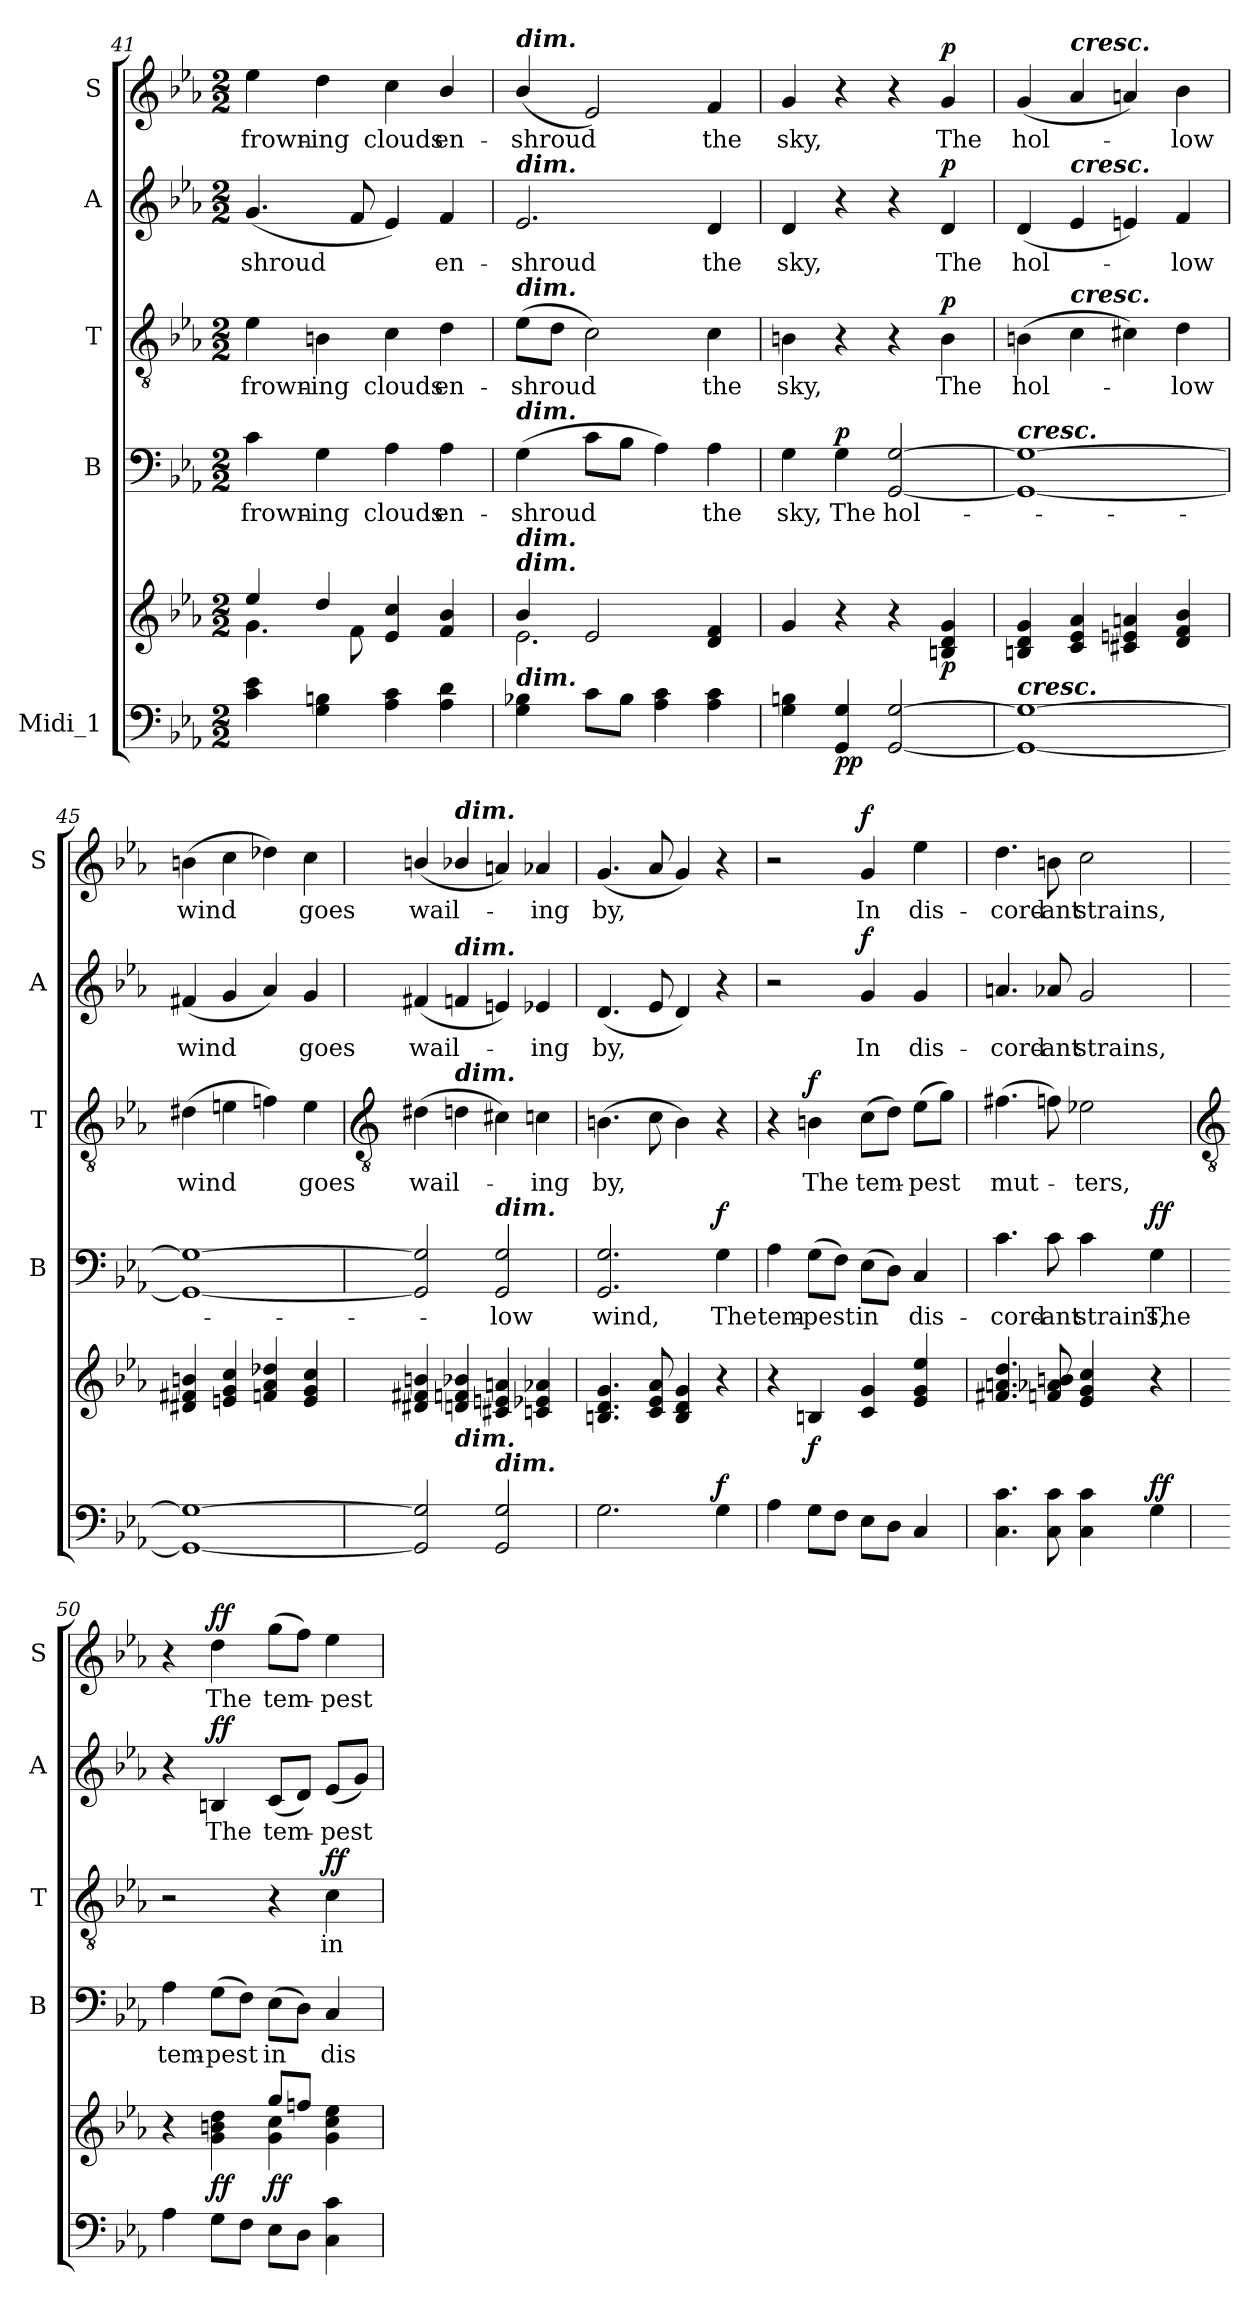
**kern	**kern	**dynam	**kern	**text	**dynam	**kern	**text	**dynam	**kern	**text	**dynam	**kern	**text	**dynam
*part5	*part5	*part5	*part4	*part4	*part4	*part3	*part3	*part3	*part2	*part2	*part2	*part1	*part1	*part1
*staff6	*staff5	*staff5/6	*staff4	*staff4	*staff4	*staff3	*staff3	*staff3	*staff2	*staff2	*staff2	*staff1	*staff1	*staff1
*I"Midi_1	*	*	*I"B	*	*	*I"T	*	*	*I"A	*	*	*I"S	*	*
*	*	*	*I'B	*	*	*I'T	*	*	*I'A	*	*	*I'S	*	*
!!LO:LB:g=z
*clefF4	*clefG2	*	*clefF4	*	*	*clefGv2	*	*	*clefG2	*	*	*clefG2	*	*
*k[b-e-a-]	*k[b-e-a-]	*	*k[b-e-a-]	*	*	*k[b-e-a-]	*	*	*k[b-e-a-]	*	*	*k[b-e-a-]	*	*
*E-:	*E-:	*	*E-:	*	*	*E-:	*	*	*E-:	*	*	*E-:	*	*
*M2/2	*M2/2	*	*M2/2	*	*	*M2/2	*	*	*M2/2	*	*	*M2/2	*	*
=41	=41	=41	=41	=41	=41	=41	=41	=41	=41	=41	=41	=41	=41	=41
*	*^	*	*	*	*	*	*	*	*	*	*	*	*	*
!	!	!	!	!	!LO:LY:b	!	!	!LO:LY:b	!	!	!LO:LY:b	!	!	!LO:LY:b	!
4c 4e-	4ee-/	4.g\	.	4c	frown-	.	4e-	frown-	.	(<4.g	-shroud	.	4ee-	frown-	.
!	!	!	!	!	!LO:LY:b	!	!	!LO:LY:b	!	!	!	!	!	!LO:LY:b	!
4G 4Bn	4dd/	.	.	4G	-ing	.	4Bn	-ing	.	.	.	.	4dd	-ing	.
.	.	8f\	.	.	.	.	.	.	.	8f	.	.	.	.	.
!	!	!	!	!	!LO:LY:b	!	!	!LO:LY:b	!	!	!	!	!	!LO:LY:b	!
4A- 4c	4e- 4cc	4ryy	.	4A-	clouds	.	4c	clouds	.	4e-)	.	.	4cc	clouds	.
!	!	!	!	!	!LO:LY:b	!	!	!LO:LY:b	!	!	!LO:LY:b	!	!	!LO:LY:b	!
4A- 4d	4f 4b-	4ryy	.	4A-	en-	.	4d	en-	.	4f	en-	.	4b-/	en-	.
=42	=42	=42	=42	=42	=42	=42	=42	=42	=42	=42	=42	=42	=42	=42	=42
!	!	!	!	!	!	!	!	!	!	!	!	!	!LO:TX:a:Bi:t=dim.	!	!
!	!	!	!	!	!	!	!	!	!	!LO:TX:a:Bi:t=dim.	!	!	!	!	!
!	!	!	!	!	!	!	!LO:TX:a:Bi:t=dim.	!	!	!	!	!	!	!	!
!	!	!	!	!LO:TX:a:Bi:t=dim.	!	!	!	!	!	!	!	!	!	!	!
!	!LO:TX:a:Bi:t=dim.	!	!	!	!	!	!	!	!	!	!	!	!	!	!
!	!LO:TX:a:Bi:t=dim.	!	!	!	!	!	!	!	!	!	!	!	!	!	!
!LO:TX:a:Bi:t=dim.	!	!	!	!	!	!	!	!	!	!	!	!	!	!	!
!	!	!	!	!	!LO:LY:b	!	!	!LO:LY:b	!	!	!LO:LY:b	!	!	!LO:LY:b	!
4G 4B-X	4b-/	2.e-\	.	(>4G	-shroud	.	(>8e-L	-shroud	.	2.e-	-shroud	.	(<4b-/	-shroud	.
.	.	.	.	.	.	.	8dJ	.	.	.	.	.	.	.	.
8cL	2e-	.	.	8cL	.	.	2c)	.	.	.	.	.	2e-)	.	.
8B-J	.	.	.	8B-J	.	.	.	.	.	.	.	.	.	.	.
4A- 4c	.	.	.	4A-)	.	.	.	.	.	.	.	.	.	.	.
!	!	!	!	!	!LO:LY:b	!	!	!LO:LY:b	!	!	!LO:LY:b	!	!	!LO:LY:b	!
4A- 4c	4d 4f	4ryy	.	4A-	the	.	4c	the	.	4d	the	.	4f	the	.
=43	=43	=43	=43	=43	=43	=43	=43	=43	=43	=43	=43	=43	=43	=43	=43
!	!	!	!	!	!LO:LY:b	!	!	!LO:LY:b	!	!	!LO:LY:b	!	!	!LO:LY:b	!
4G 4Bn	4g	4ryy	.	4G	sky,	.	4Bn	sky,	.	4d	sky,	.	4g	sky,	.
!	!	!	!LO:DY:b=2	!	!LO:LY:b	!	!	!	!	!	!	!	!	!	!
!	!	!	!LO:DY:n=1:b	!	!	!LO:DY:b	!	!	!	!	!	!	!	!	!
4GG 4G	4r	4ryy	p p	4G	The	p	4r	.	.	4r	.	.	4r	.	.
!	!	!	!	!	!LO:LY:b	!	!	!	!	!	!	!	!	!	!
[2GG [2G	4r	4ryy	.	[2GG [2G	hol-	.	4r	.	.	4r	.	.	4r	.	.
!	!	!	!LO:DY:n=2:b	!	!	!	!	!LO:LY:b	!LO:DY:b	!	!LO:LY:b	!LO:DY:b	!	!LO:LY:b	!LO:DY:b
.	4Bn 4d 4g	4ryy	p	.	.	.	4B	The	p	4d	The	p	4g	The	p
=44	=44	=44	=44	=44	=44	=44	=44	=44	=44	=44	=44	=44	=44	=44	=44
!	!	!	!	!LO:TX:a:Bi:t=cresc.	!	!	!	!	!	!	!	!	!	!	!
!LO:TX:a:Bi:t=cresc.	!	!	!	!	!	!	!	!	!	!	!	!	!	!	!
!	!	!	!	!	!	!	!	!LO:LY:b	!	!	!LO:LY:b	!	!	!LO:LY:b	!
1GG_ 1G_	4Bn 4d 4g	4ryy	.	1GG_ 1G_	.	.	(>4Bn	hol-	.	(<4d	hol-	.	(<4g	hol-	.
!	!	!	!	!	!	!	!	!	!	!	!	!	!LO:TX:a:Bi:t=cresc.	!	!
!	!	!	!	!	!	!	!	!	!	!LO:TX:a:Bi:t=cresc.	!	!	!	!	!
!	!	!	!	!	!	!	!LO:TX:a:Bi:t=cresc.	!	!	!	!	!	!	!	!
.	4c 4e- 4a-	4ryy	.	.	.	.	4c	.	.	4e-	.	.	4a-	.	.
.	4c#X 4en 4an	4ryy	.	.	.	.	4c#X)	.	.	4en)	.	.	4an)	.	.
!	!	!	!	!	!	!	!	!LO:LY:b	!	!	!LO:LY:b	!	!	!LO:LY:b	!
.	4d 4f 4b-	4ryy	.	.	.	.	4d	low	.	4f	low	.	4b-	low	.
=45	=45	=45	=45	=45	=45	=45	=45	=45	=45	=45	=45	=45	=45	=45	=45
!	!	!	!	!	!	!	!	!LO:LY:b	!	!	!LO:LY:b	!	!	!LO:LY:b	!
1GG_ 1G_	4d#X 4f#X 4bn	1ryy	.	1GG_ 1G_	.	.	(>4d#X	wind	.	(<4f#X	wind	.	(>4bn	wind	.
.	4en 4g 4cc	.	.	.	.	.	4en	.	.	4g	.	.	4cc	.	.
.	4fn 4a- 4dd-X	.	.	.	.	.	4fn)	.	.	4a-)	.	.	4dd-X)	.	.
!	!	!	!	!	!	!	!	!LO:LY:b	!	!	!LO:LY:b	!	!	!LO:LY:b	!
.	4e 4g 4cc	.	.	.	.	.	4e	goes	.	4g	goes	.	4cc	goes	.
*	*v	*v	*	*	*	*	*	*	*	*	*	*	*	*	*
!!LO:LB:g=z
=46	=46	=46	=46	=46	=46	=46	=46	=46	=46	=46	=46	=46	=46	=46
*	*	*	*	*	*	*clefGv2	*	*	*	*	*	*	*	*
!	!	!	!	!	!	!	!LO:LY:b	!	!	!LO:LY:b	!	!	!LO:LY:b	!
2GG] 2G]	4d#X 4f#X 4bn	.	2GG] 2G]	.	.	(>4d#X	wail-	.	(<4f#X	wail-	.	(<4bn/	wail-	.
!	!	!	!	!	!	!	!	!	!	!	!	!LO:TX:a:Bi:t=dim.	!	!
!	!	!	!	!	!	!	!	!	!LO:TX:a:Bi:t=dim.	!	!	!	!	!
!	!	!	!	!	!	!LO:TX:a:Bi:t=dim.	!	!	!	!	!	!	!	!
!	!LO:TX:b:Bi:t=dim.	!	!	!	!	!	!	!	!	!	!	!	!	!
.	4dn 4fn 4b-X	.	.	.	.	4dn	.	.	4fn	.	.	4b-X/	.	.
!	!	!	!LO:TX:a:Bi:t=dim.	!	!	!	!	!	!	!	!	!	!	!
!LO:TX:a:Bi:t=dim.	!	!	!	!	!	!	!	!	!	!	!	!	!	!
!	!	!	!	!LO:LY:b	!	!	!	!	!	!	!	!	!	!
2GG 2G	4c#X 4en 4an	.	2GG 2G	low	.	4c#X)	.	.	4en)	.	.	4an)	.	.
!	!	!	!	!	!	!	!LO:LY:b	!	!	!LO:LY:b	!	!	!LO:LY:b	!
.	4cn 4e-X 4a-X	.	.	.	.	4cn	ing	.	4e-X	ing	.	4a-X	ing	.
=47	=47	=47	=47	=47	=47	=47	=47	=47	=47	=47	=47	=47	=47	=47
!	!	!	!	!LO:LY:b	!	!	!LO:LY:b	!	!	!LO:LY:b	!	!	!LO:LY:b	!
2.G	4.Bn 4.d 4.g	.	2.GG 2.G	wind,	.	(>4.Bn	by,	.	(<4.d	by,	.	(<4.g	by,	.
.	8c 8e- 8a-	.	.	.	.	8c	.	.	8e-	.	.	8a-	.	.
.	4B 4d 4g	.	.	.	.	4B)	.	.	4d)	.	.	4g)	.	.
!	!	!LO:DY:a=2	!	!LO:LY:b	!LO:DY:b	!	!	!	!	!	!	!	!	!
4G	4r	f	4G	The	f	4r	.	.	4r	.	.	4r	.	.
=48	=48	=48	=48	=48	=48	=48	=48	=48	=48	=48	=48	=48	=48	=48
!	!	!	!	!LO:LY:b	!	!	!	!	!	!	!	!	!	!
4A-	4r	.	4A-	tem-	.	4r	.	.	2r	.	.	2r	.	.
!	!	!LO:DY:b	!	!LO:LY:b	!	!	!LO:LY:b	!LO:DY:b	!	!	!	!	!	!
8GL	4Bn	f	(>8GL	-pest	.	4Bn	The	f	.	.	.	.	.	.
8FJ	.	.	8FJ)	.	.	.	.	.	.	.	.	.	.	.
!	!	!	!	!LO:LY:b	!	!	!LO:LY:b	!	!	!LO:LY:b	!LO:DY:b	!	!LO:LY:b	!LO:DY:b
8E-L	4c 4g	.	(>8E-L	in	.	(>8cL	tem-	.	4g	In	f	4g	In	f
8DJ	.	.	8DJ)	.	.	8dJ)	.	.	.	.	.	.	.	.
!	!	!	!	!LO:LY:b	!	!	!LO:LY:b	!	!	!LO:LY:b	!	!	!LO:LY:b	!
4C	4e- 4g 4ee-	.	4C	dis-	.	(>8e-L	pest	.	4g	dis-	.	4ee-	dis-	.
.	.	.	.	.	.	8gJ)	.	.	.	.	.	.	.	.
=49	=49	=49	=49	=49	=49	=49	=49	=49	=49	=49	=49	=49	=49	=49
!	!	!	!	!LO:LY:b	!	!	!LO:LY:b	!	!	!LO:LY:b	!	!	!LO:LY:b	!
4.C 4.c	4.f#X 4.an 4.dd	.	4.c	-cord-	.	(>4.f#X	mut-	.	4.an	-cord-	.	4.dd	-cord-	.
!	!	!	!	!LO:LY:b	!	!	!	!	!	!LO:LY:b	!	!	!LO:LY:b	!
8C 8c	8fn 8a-X 8bn	.	8c	-ant	.	8fn)	.	.	8a-X	-ant	.	8bn	-ant	.
!	!	!	!	!LO:LY:b	!	!	!LO:LY:b	!	!	!LO:LY:b	!	!	!LO:LY:b	!
4C 4c	4e- 4g 4cc	.	4c	strains,	.	2e-X	ters,	.	2g	strains,	.	2cc	strains,	.
!	!	!LO:DY:a=2	!	!LO:LY:b	!LO:DY:b	!	!	!	!	!	!	!	!	!
4G	4r	ff	4G	The	ff	.	.	.	.	.	.	.	.	.
!!LO:LB:g=z
=50	=50	=50	=50	=50	=50	=50	=50	=50	=50	=50	=50	=50	=50	=50
*	*	*	*	*	*	*clefGv2	*	*	*	*	*	*	*	*
*	*^	*	*	*	*	*	*	*	*	*	*	*	*	*
!	!	!	!	!	!LO:LY:b	!	!	!	!	!	!	!	!	!	!
4A-	4r	4ryy	.	4A-	tem-	.	2r	.	.	4r	.	.	4r	.	.
!	!	!	!LO:DY:b	!	!LO:LY:b	!	!	!	!	!	!LO:LY:b	!LO:DY:b	!	!LO:LY:b	!LO:DY:b
8GL	4g\ 4bn\ 4dd\	4ryy	ff	(>8GL	-pest	.	.	.	.	4Bn	The	ff	4dd	The	ff
8FJ	.	.	.	8FJ)	.	.	.	.	.	.	.	.	.	.	.
!	!	!	!LO:DY:b	!	!LO:LY:b	!	!	!	!	!	!LO:LY:b	!	!	!LO:LY:b	!
8E-L	8gg/L	4g\ 4cc\	ff	(>8E-L	in	.	4r	.	.	(<8cL	tem-	.	(>8ggL	tem-	.
8DJ	8ffn/J	.	.	8DJ)	.	.	.	.	.	8dJ)	.	.	8ffJ)	.	.
!	!	!	!	!	!LO:LY:b	!	!	!LO:LY:b	!LO:DY:b	!	!LO:LY:b	!	!	!LO:LY:b	!
4C 4c	4ryy	4g\ 4cc\ 4ee-\	.	4C	dis-	.	4c	in	ff	(<8e-L	pest	.	4ee-	pest	.
.	.	.	.	.	.	.	.	.	.	8gJ)	.	.	.	.	.
*	*v	*v	*	*	*	*	*	*	*	*	*	*	*	*	*
=	=	=	=	=	=	=	=	=	=	=	=	=	=	=
*-	*-	*-	*-	*-	*-	*-	*-	*-	*-	*-	*-	*-	*-	*-
